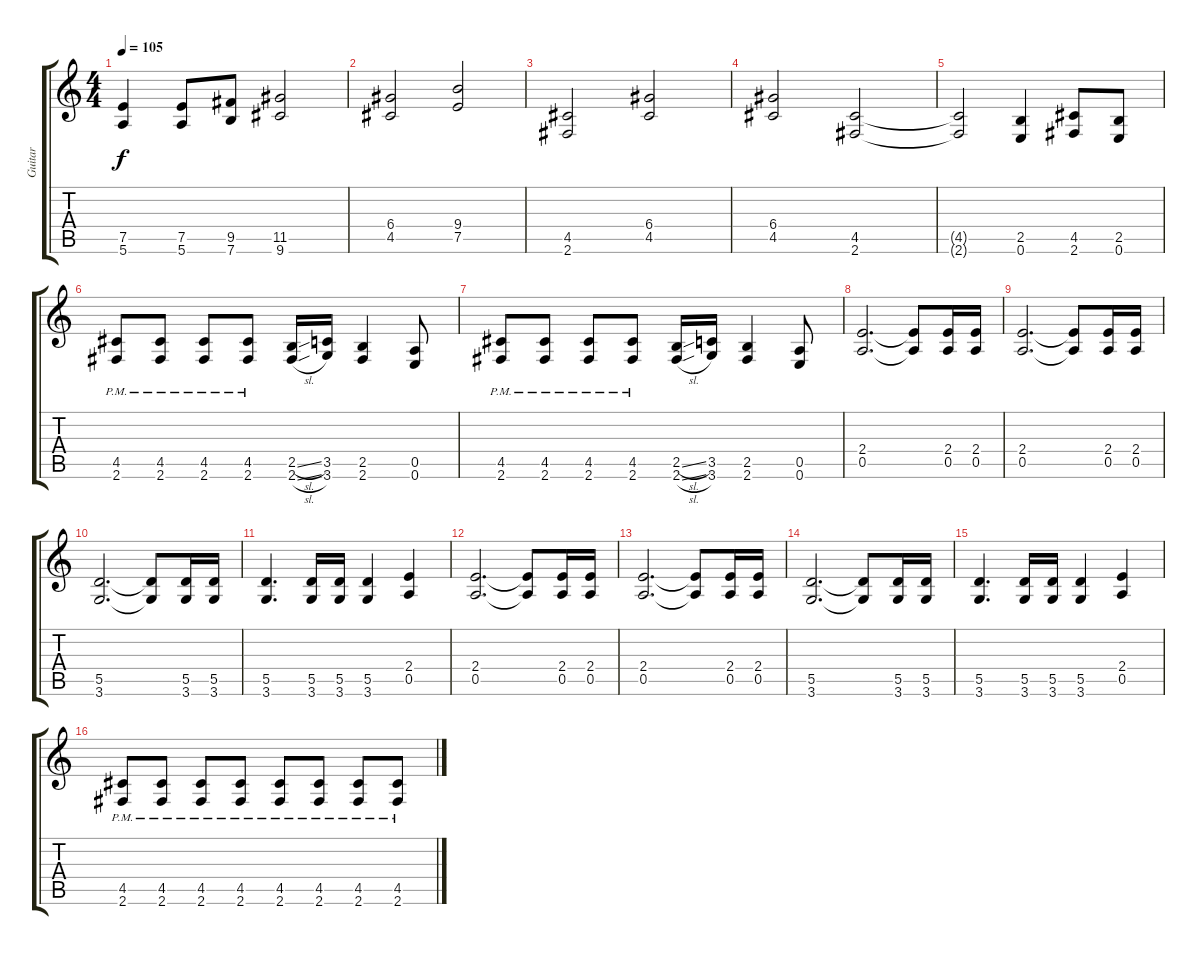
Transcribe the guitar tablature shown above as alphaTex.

\track ("Guitar" "Guitar") {instrument overdrivenguitar}
\staff {score tabs}
\tuning (E4 B3 G3 D3 A2 E2) {hide}
\ts (4 4)
\tempo 105
\clef g2
\ks c
(7.5 5.6).4{dy f} (7.5 5.6).8 (9.5 7.6).8 (11.5 9.6).2 |
(6.4 4.5).2 (9.4 7.5).2 |
(4.5 2.6).2 (6.4 4.5).2 |
(6.4 4.5).2 (4.5 2.6).2 |
(4.5{t} 2.6{t}).2 (2.5 0.6).4 (4.5 2.6).8 (2.5 0.6).8 |
(4.5{pm} 2.6{pm}).8 (4.5{pm} 2.6{pm}).8 (4.5{pm} 2.6{pm}).8 (4.5{pm} 2.6{pm}).8 (2.5{sl} 2.6{sl}).16 (3.5 3.6).16 (2.5 2.6).4 (0.5 0.6).8 |
(4.5{pm} 2.6{pm}).8 (4.5{pm} 2.6{pm}).8 (4.5{pm} 2.6{pm}).8 (4.5{pm} 2.6{pm}).8 (2.5{sl} 2.6{sl}).16 (3.5 3.6).16 (2.5 2.6).4 (0.5 0.6).8 |
(2.4 0.5).2{d} (2.4{t} 0.5{t}).8 (2.4 0.5).16 (2.4 0.5).16 |
(2.4 0.5).2{d} (2.4{t} 0.5{t}).8 (2.4 0.5).16 (2.4 0.5).16 |
(5.5 3.6).2{d} (5.5{t} 3.6{t}).8 (5.5 3.6).16 (5.5 3.6).16 |
(5.5 3.6).4{d} (5.5 3.6).16 (5.5 3.6).16 (5.5 3.6).4 (2.4 0.5).4 |
(2.4 0.5).2{d} (2.4{t} 0.5{t}).8 (2.4 0.5).16 (2.4 0.5).16 |
(2.4 0.5).2{d} (2.4{t} 0.5{t}).8 (2.4 0.5).16 (2.4 0.5).16 |
(5.5 3.6).2{d} (5.5{t} 3.6{t}).8 (5.5 3.6).16 (5.5 3.6).16 |
(5.5 3.6).4{d} (5.5 3.6).16 (5.5 3.6).16 (5.5 3.6).4 (2.4 0.5).4 |
(4.5{pm} 2.6{pm}).8 (4.5{pm} 2.6{pm}).8 (4.5{pm} 2.6{pm}).8 (4.5{pm} 2.6{pm}).8 (4.5{pm} 2.6{pm}).8 (4.5{pm} 2.6{pm}).8 (4.5{pm} 2.6{pm}).8 (4.5{pm} 2.6{pm}).8
